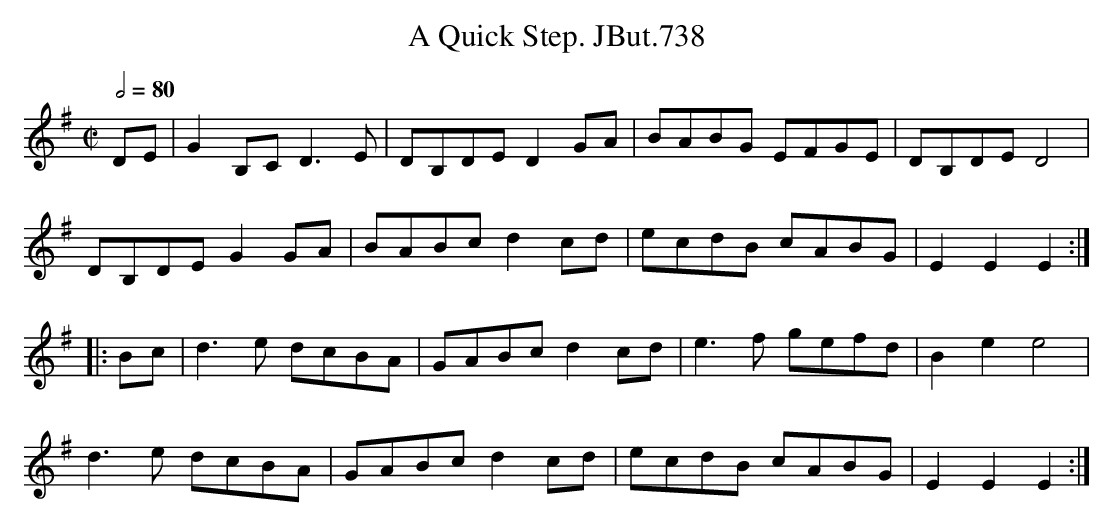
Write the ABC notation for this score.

X:1
T:Quick Step. JBut.738, A
M:C|
L:1/8
Q:1/2=80
K:G
DE|G2B,C D3E|DB,DE D2GA|BABG EFGE|DB,DE D4|
DB,DE G2GA|BABc d2 cd|ecdB cABG|E2E2 E2:|
|:Bc|d3e dcBA|GABc d2cd|e3f gefd|B2e2 e4|
d3e dcBA|GABc d2cd|ecdB cABG|E2E2E2:|
